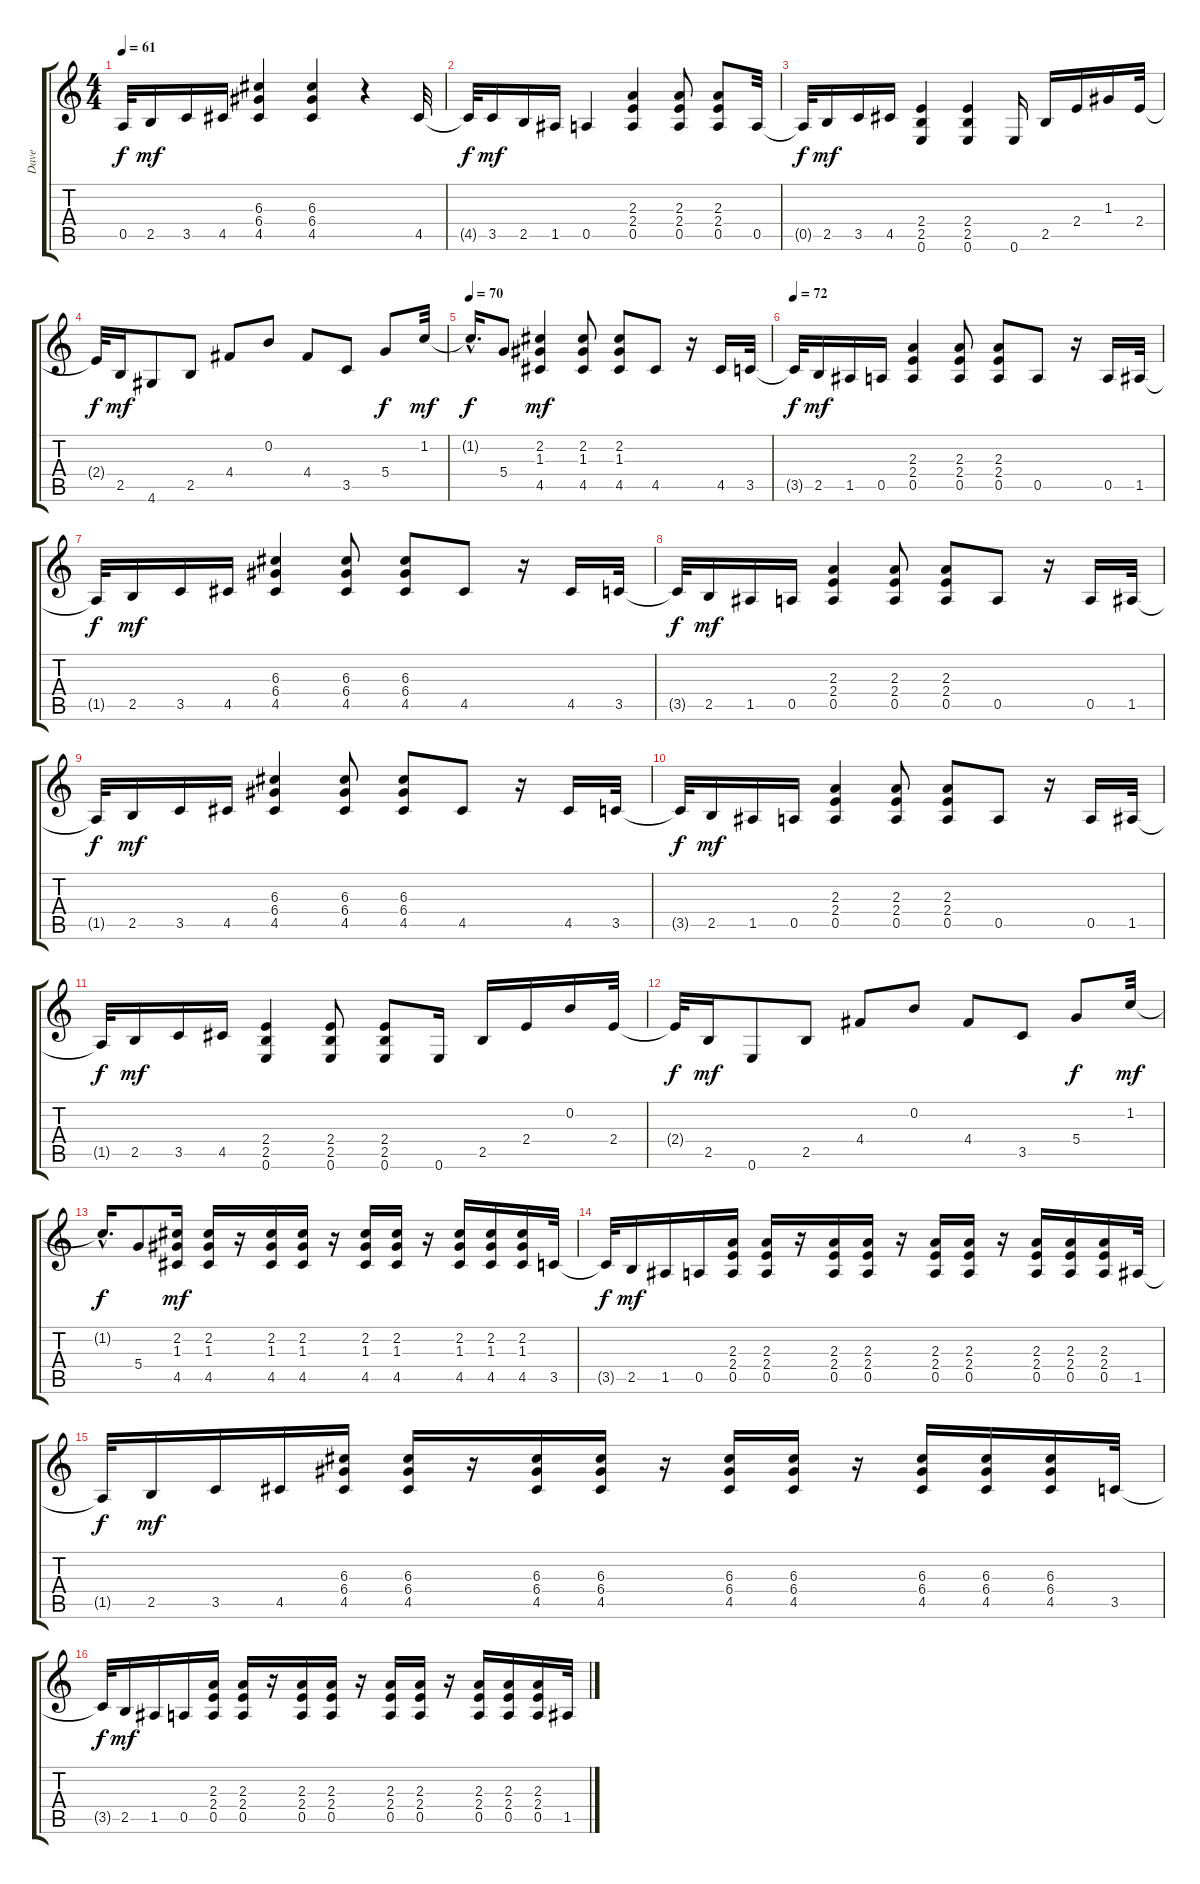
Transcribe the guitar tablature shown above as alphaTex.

\track ("Dave" "Dave") {instrument electricguitarjazz}
\staff {score tabs}
\tuning (E4 B3 G3 D3 A2 E2) {hide}
\ts (4 4)
\tempo 61
\clef g2
\ks c
0.5{t}.32{dy f} 2.5.16{dy mf} 3.5.16 4.5.16 (6.3 6.4 4.5).4 (6.3 6.4 4.5).4 r.4 4.5.32 |
4.5{t}.32{dy f} 3.5.16{dy mf} 2.5.16 1.5.16 0.5.4 (2.3 2.4 0.5).4 (2.3 2.4 0.5).8 (2.3 2.4 0.5).8 0.5.32 |
0.5{t}.32{dy f} 2.5.16{dy mf} 3.5.16 4.5.16 (2.4 2.5 0.6).4 (2.4 2.5 0.6).4 0.6.16 2.5.16 2.4.16 1.3.16 2.4.32 |
2.4{t}.32{dy f} 2.5.16{dy mf} 4.6.8 2.5.8 4.4.8 0.2.8 4.4.8 3.5.8 5.4.8{dy f} 1.2.32{dy mf} |
\tempo 70
1.2{hac t}.16{d dy f} 5.4.8 (2.2 1.3 4.5).4{dy mf} (2.2 1.3 4.5).8 (2.2 1.3 4.5).8 4.5.8 r.16 4.5.16 3.5.32 |
\tempo 72
3.5{t}.32{dy f} 2.5.16{dy mf} 1.5.16 0.5.16 (2.3 2.4 0.5).4 (2.3 2.4 0.5).8 (2.3 2.4 0.5).8 0.5.8 r.16 0.5.16 1.5.32 |
1.5{t}.32{dy f} 2.5.16{dy mf} 3.5.16 4.5.16 (6.3 6.4 4.5).4 (6.3 6.4 4.5).8 (6.3 6.4 4.5).8 4.5.8 r.16 4.5.16 3.5.32 |
3.5{t}.32{dy f} 2.5.16{dy mf} 1.5.16 0.5.16 (2.3 2.4 0.5).4 (2.3 2.4 0.5).8 (2.3 2.4 0.5).8 0.5.8 r.16 0.5.16 1.5.32 |
1.5{t}.32{dy f} 2.5.16{dy mf} 3.5.16 4.5.16 (6.3 6.4 4.5).4 (6.3 6.4 4.5).8 (6.3 6.4 4.5).8 4.5.8 r.16 4.5.16 3.5.32 |
3.5{t}.32{dy f} 2.5.16{dy mf} 1.5.16 0.5.16 (2.3 2.4 0.5).4 (2.3 2.4 0.5).8 (2.3 2.4 0.5).8 0.5.8 r.16 0.5.16 1.5.32 |
1.5{t}.32{dy f} 2.5.16{dy mf} 3.5.16 4.5.16 (2.4 2.5 0.6).4 (2.4 2.5 0.6).8 (2.4 2.5 0.6).8 0.6.16 2.5.16 2.4.16 0.2.16 2.4.32 |
2.4{t}.32{dy f} 2.5.16{dy mf} 0.6.8 2.5.8 4.4.8 0.2.8 4.4.8 3.5.8 5.4.8{dy f} 1.2.32{dy mf} |
1.2{hac t}.16{d dy f} 5.4.8 (2.2 1.3 4.5).16{dy mf} (2.2 1.3 4.5).16 r.16 (2.2 1.3 4.5).16 (2.2 1.3 4.5).16 r.16 (2.2 1.3 4.5).16 (2.2 1.3 4.5).16 r.16 (2.2 1.3 4.5).16 (2.2 1.3 4.5).16 (2.2 1.3 4.5).16 3.5.32 |
3.5{t}.32{dy f} 2.5.16{dy mf} 1.5.16 0.5.16 (2.3 2.4 0.5).16 (2.3 2.4 0.5).16 r.16 (2.3 2.4 0.5).16 (2.3 2.4 0.5).16 r.16 (2.3 2.4 0.5).16 (2.3 2.4 0.5).16 r.16 (2.3 2.4 0.5).16 (2.3 2.4 0.5).16 (2.3 2.4 0.5).16 1.5.32 |
1.5{t}.32{dy f} 2.5.16{dy mf} 3.5.16 4.5.16 (6.3 6.4 4.5).16 (6.3 6.4 4.5).16 r.16 (6.3 6.4 4.5).16 (6.3 6.4 4.5).16 r.16 (6.3 6.4 4.5).16 (6.3 6.4 4.5).16 r.16 (6.3 6.4 4.5).16 (6.3 6.4 4.5).16 (6.3 6.4 4.5).16 3.5.32 |
3.5{t}.32{dy f} 2.5.16{dy mf} 1.5.16 0.5.16 (2.3 2.4 0.5).16 (2.3 2.4 0.5).16 r.16 (2.3 2.4 0.5).16 (2.3 2.4 0.5).16 r.16 (2.3 2.4 0.5).16 (2.3 2.4 0.5).16 r.16 (2.3 2.4 0.5).16 (2.3 2.4 0.5).16 (2.3 2.4 0.5).16 1.5.32
